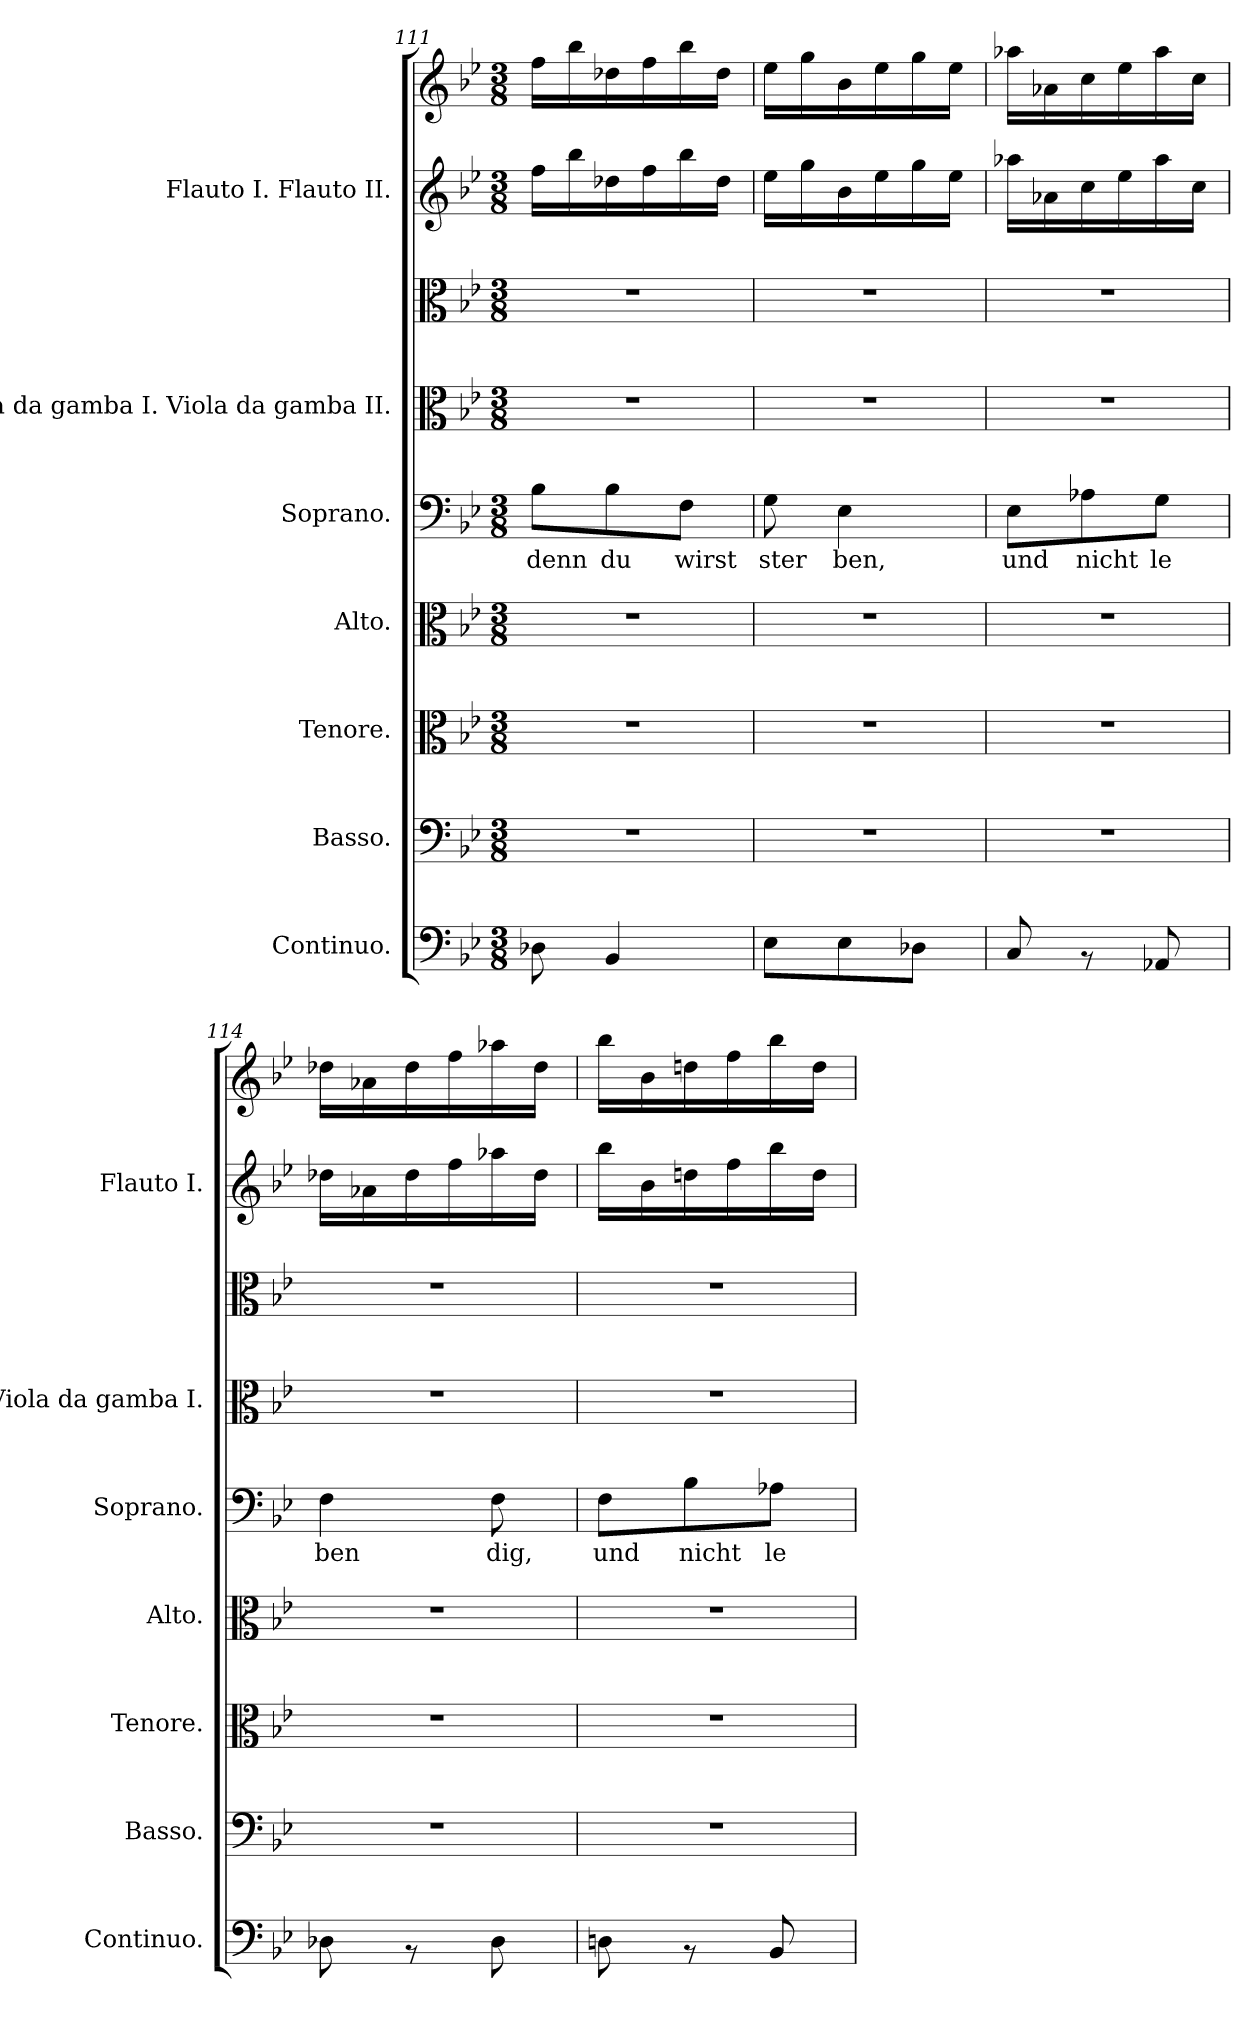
**kern	**kern	**kern	**kern	**kern	**text	**kern	**kern	**kern	**kern
*part7	*part6	*part5	*part4	*part3	*part3	*part2	*part2	*part1	*part1
*staff9	*staff8	*staff7	*staff6	*staff5	*staff5	*staff4	*staff3	*staff2	*staff1
*I"Continuo.	*I"Basso.	*I"Tenore.	*I"Alto.	*I"Soprano.	*	*I"Viola da gamba I. Viola da gamba II.	*	*I"Flauto I. Flauto II.	*
*I'Continuo.	*I'Basso.	*I'Tenore.	*I'Alto.	*I'Soprano.	*	*I'Viola da gamba I.	*	*I'Flauto I.	*
*clefF4	*clefF4	*clefC3	*clefC3	*clefF4	*	*clefC3	*clefC3	*clefG2	*clefG2
*k[b-e-]	*k[b-e-]	*k[b-e-]	*k[b-e-]	*k[b-e-]	*	*k[b-e-]	*k[b-e-]	*k[b-e-]	*k[b-e-]
*B-:	*B-:	*B-:	*B-:	*B-:	*	*B-:	*B-:	*B-:	*B-:
*M3/8	*M3/8	*M3/8	*M3/8	*M3/8	*	*M3/8	*M3/8	*M3/8	*M3/8
=111	=111	=111	=111	=111	=111	=111	=111	=111	=111
!	!	!	!	!	!LO:LY:b	!	!	!	!
8D-X\	4.r	4.r	4.r	8B-\L	denn	4.r	4.r	16ff\LL	16ff\LL
.	.	.	.	.	.	.	.	16bb-\	16bb-\
!	!	!	!	!	!LO:LY:b	!	!	!	!
4BB-/	.	.	.	8B-\	du	.	.	16dd-X\	16dd-X\
.	.	.	.	.	.	.	.	16ff\	16ff\
!	!	!	!	!	!LO:LY:b	!	!	!	!
.	.	.	.	8F\J	wirst	.	.	16bb-\	16bb-\
.	.	.	.	.	.	.	.	16dd-\JJ	16dd-\JJ
!!LO:LB:g=z
=112	=112	=112	=112	=112	=112	=112	=112	=112	=112
!	!	!	!	!	!LO:LY:b	!	!	!	!
8E-\L	4.r	4.r	4.r	8G\	ster	4.r	4.r	16ee-\LL	16ee-\LL
.	.	.	.	.	.	.	.	16gg\	16gg\
!	!	!	!	!	!LO:LY:b	!	!	!	!
8E-\	.	.	.	4E-\	ben,	.	.	16b-\	16b-\
.	.	.	.	.	.	.	.	16ee-\	16ee-\
8D-X\J	.	.	.	.	.	.	.	16gg\	16gg\
.	.	.	.	.	.	.	.	16ee-\JJ	16ee-\JJ
=113	=113	=113	=113	=113	=113	=113	=113	=113	=113
!	!	!	!	!	!LO:LY:b	!	!	!	!
8C/	4.r	4.r	4.r	8E-\L	und	4.r	4.r	16aa-X\LL	16aa-X\LL
.	.	.	.	.	.	.	.	16a-X\	16a-X\
!	!	!	!	!	!LO:LY:b	!	!	!	!
8rAA	.	.	.	8A-X\	nicht	.	.	16cc\	16cc\
.	.	.	.	.	.	.	.	16ee-\	16ee-\
!	!	!	!	!	!LO:LY:b	!	!	!	!
8AA-X/	.	.	.	8G\J	le	.	.	16aa-\	16aa-\
.	.	.	.	.	.	.	.	16cc\JJ	16cc\JJ
=114	=114	=114	=114	=114	=114	=114	=114	=114	=114
!	!	!	!	!	!LO:LY:b	!	!	!	!
8D-X\	4.r	4.r	4.r	4F\	ben	4.r	4.r	16dd-X\LL	16dd-X\LL
.	.	.	.	.	.	.	.	16a-X\	16a-X\
8rAA	.	.	.	.	.	.	.	16dd-\	16dd-\
.	.	.	.	.	.	.	.	16ff\	16ff\
!	!	!	!	!	!LO:LY:b	!	!	!	!
8D-\	.	.	.	8F\	dig,	.	.	16aa-X\	16aa-X\
.	.	.	.	.	.	.	.	16dd-\JJ	16dd-\JJ
=115	=115	=115	=115	=115	=115	=115	=115	=115	=115
!	!	!	!	!	!LO:LY:b	!	!	!	!
8Dn\	4.r	4.r	4.r	8F\L	und	4.r	4.r	16bb-\LL	16bb-\LL
.	.	.	.	.	.	.	.	16b-\	16b-\
!	!	!	!	!	!LO:LY:b	!	!	!	!
8rAA	.	.	.	8B-\	nicht	.	.	16ddn\	16ddn\
.	.	.	.	.	.	.	.	16ff\	16ff\
!	!	!	!	!	!LO:LY:b	!	!	!	!
8BB-/	.	.	.	8A-X\J	le	.	.	16bb-\	16bb-\
.	.	.	.	.	.	.	.	16dd\JJ	16dd\JJ
=	=	=	=	=	=	=	=	=	=
*-	*-	*-	*-	*-	*-	*-	*-	*-	*-
